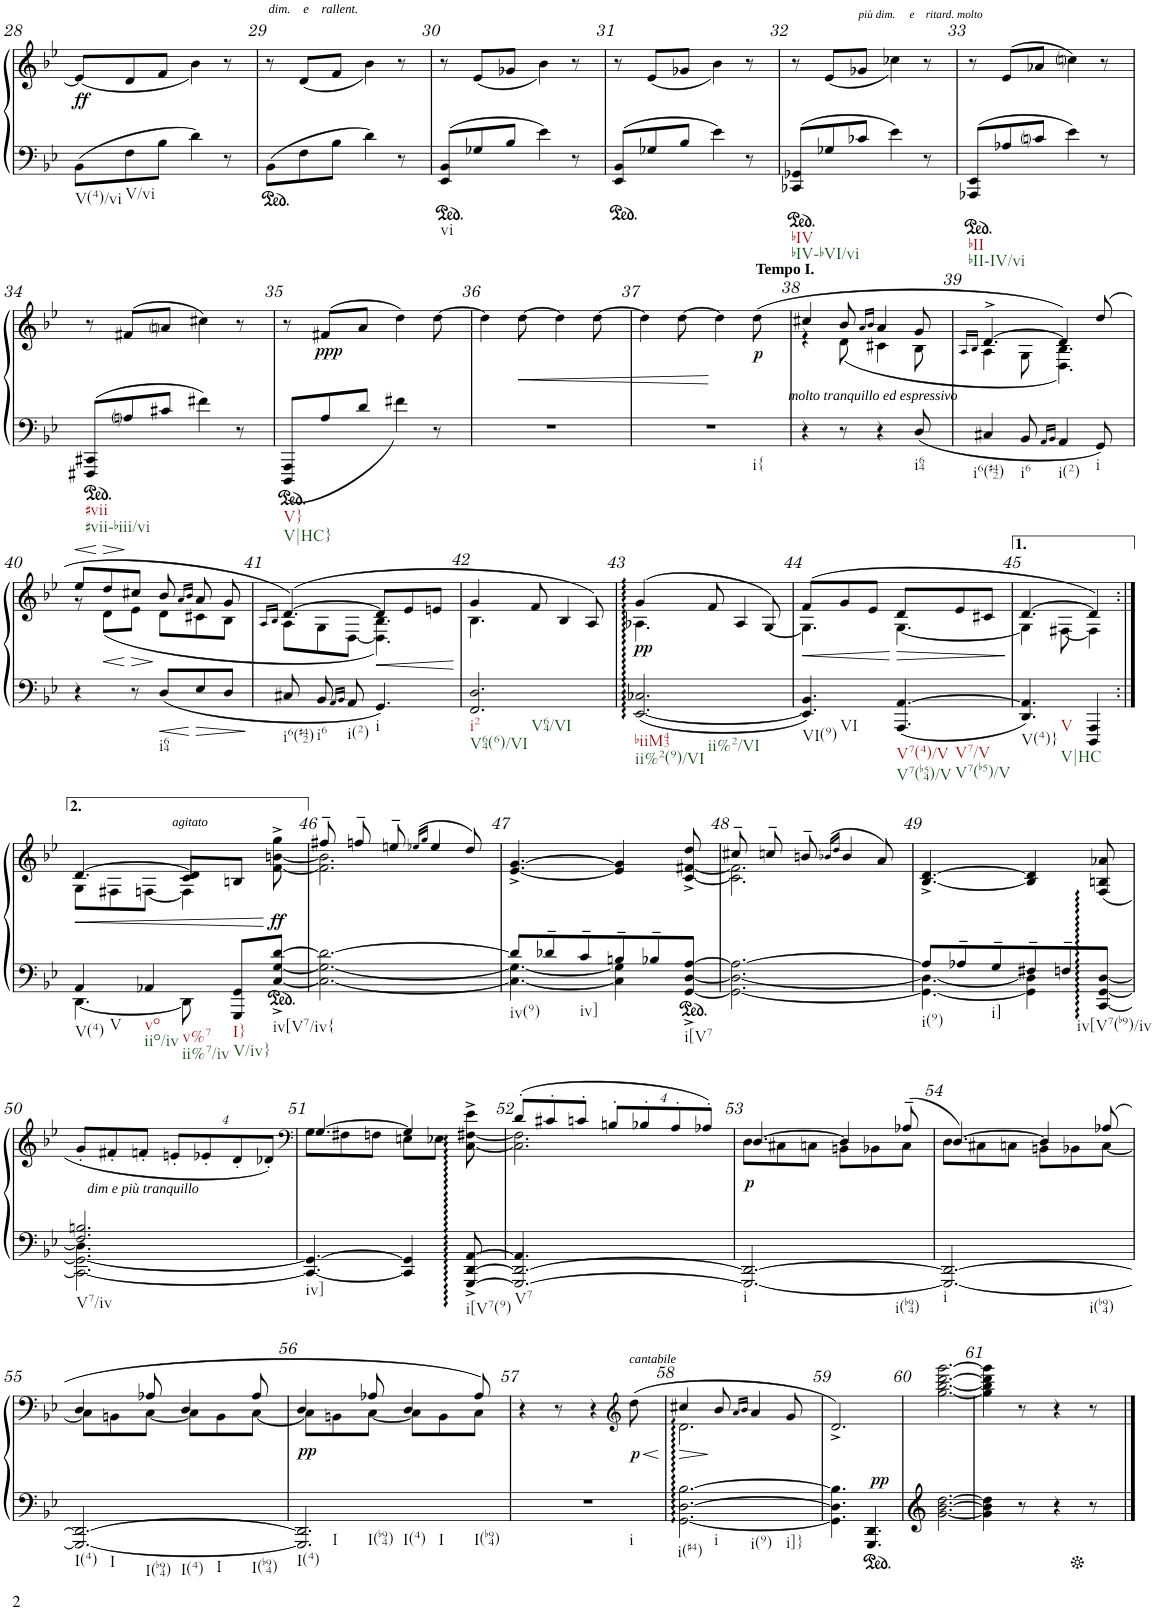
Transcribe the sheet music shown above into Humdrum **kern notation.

**kern	**kern	**dynam
*part1	*part1	*part1
*staff2	*staff1	*staff1/2
*I"Midi_1	*	*
!!LO:PB:g=z
*clefF4	*clefG2	*
*k[b-e-]	*k[b-e-]	*
*B-:	*B-:	*
*M6/8	*M6/8	*
=28	=28	=28
!LO:TX:b:t=V(4)/vi	!	!
!	!	!LO:DY:b
8BB-\L	(<8e-/L]	ff
!LO:TX:b:t=V/vi	!	!
8F\	8d/	.
8B-\J	8f/J	.
4d\	4b-\)	.
8r	8r	.
=29	=29	=29
8BB-\L	8r	.
!	!LO:TX:a:i:t=dim.    e    rallent.	!
8F\	(<8d/L	.
8B-\J	8f/J	.
4d\	4b-\)	.
8r	8r	.
=30	=30	=30
!LO:TX:b:t=vi	!	!
8EE-/ 8BB-/L	8r	.
8G-X/	(<8e-/L	.
8B-/J	8g-X/J	.
4e-\	4b-\)	.
8r	8r	.
=31	=31	=31
8EE-/ 8BB-/L	8r	.
8G-X/	(<8e-/L	.
8B-/J	8g-X/J	.
4e-\	4b-\)	.
8r	8r	.
=32	=32	=32
!LO:TX:b:t=bIV	!	!
!LO:TX:b:t=bIV-bVI/vi	!	!
8CC-X/ 8GG-X/L	8r	.
8G-X/	(<8e-/L	.
!	!LO:TX:a:i:t=più dim.     e    ritard. molto	!
8c-X/J	8g-X/J	.
4e-\	4cc-X\)	.
8r	8r	.
=33	=33	=33
!LO:TX:b:t=bII	!	!
!LO:TX:b:t=bII-IV/vi	!	!
8AAA-X/ 8EE-/L	8r	.
8A-X/	(8e-/L	.
8cni/J	8a-X/J	.
4e-\	4ccni\)	.
8r	8r	.
!!LO:LB:g=z
=34	=34	=34
*	*^	*
!LO:TX:b:t=#vii	!	!	!
!LO:TX:b:t=#vii-biii/vi	!	!	!
8FFF#X/ 8CC#X/L	8r	2ryy	.
8Ani/	(>8f#X/L	.	.
8c#X/J	8ani/J	.	.
4f#X\	4cc#X\)	.	.
.	.	4ryy	.
8r	8r	.	.
=35	=35	=35	=35
!LO:TX:b:t=V}	!	!	!
!LO:TX:b:t=V|HC}	!	!	!
8DDD/ 8AAA/L	8r	2ryy	.
!	!	!	!LO:DY:b
8A/	(>8f#X/L	.	ppp
8d/J	8a/J	.	.
4f#X\	4dd\)	.	.
.	.	4ryy	.
8r	[8dd\	.	.
=36	=36	=36	=36
2.r	4dd\]	2ryy	.
!	!	!	!LO:HP:b
.	[8dd\	.	<
.	4dd\]	.	.
.	.	4ryy	.
.	[8dd\	.	.
=37	=37	=37	=37
!LO:TX:b:t=i{	!	!	!
2.r	4dd\]	2ryy	.
.	[8dd\	.	.
.	4dd\]	.	[
.	.	4ryy	.
!	!LO:TX:a:B:t=Tempo I.	!	!
!	!	!	!LO:DY:b
.	(>8dd\	.	p
=38	=38	=38	=38
!LO:TX:a:i:t=molto tranquillo ed espressivo	!	!	!
4r	4cc#X/	4r	.
8r	8b-/	(8d\	.
.	16qa/LL	.	.
.	16qb-/JJ	.	.
4r	4a/	4c#X\	.
!LO:TX:b:t=i64	!	!	!
8D/	8g/	8B-\	.
=39	=39	=39	=39
.	16qA/LL	.	.
.	16qB-/JJ	.	.
!LO:TX:b:t=i6(#42)	!	!	!
4C#X/	[4.d^/	4A\	.
!LO:TX:b:t=i6	!	!	!
8BB-/	.	8G\	.
16qAA/LL	.	.	.
16qBB-/JJ	.	.	.
!LO:TX:b:t=i(2)	!	!	!
4AA/	4d/])	4.D\ 4.B-\)	.
!LO:TX:b:t=i	!	!	!
8GG/	(8dd/	.	.
!!LO:LB:g=z	!!
=40	=40	=40	=40
!	!	!	!LO:HP:b
4r	8ee-/L	8r	<
!	!	!	!LO:HP:n=1:b
!	!	!	!LO:HP:n=1:b
.	8dd/	(8d\L	[ > <
!	!	!	!LO:HP:n=1:b
8r	8cc#X/J	8e-\J	] >
!LO:TX:b:t=i64	!	!	!
8D/L	8b-/	8d\L	[
.	16qa/LL	.	.
.	16qb-/JJ	.	.
8E-/	8a/	8c#X\	]
8D/J	8g/	8B-\J	.
=41	=41	=41	=41
.	16qA/LL	.	.
.	16qB-/JJ	.	.
!LO:TX:b:t=i6(#42)	!	!	!
8C#X/	([4.d/)	8A\L	.
!LO:TX:b:t=i6	!	!	!
8BB-/	.	8G\	.
16qAA/LL	.	.	.
16qBB-/JJ	.	.	.
!LO:TX:b:t=i(2)	!	!	!
8AA/	.	[8D\J	.
!LO:TX:b:t=i	!	!	!
!	!	!	!LO:HP:b
4.GG/	8d/L]	4.D\] 4.B-\)	<
.	8e-/	.	.
.	8en/J	.	.
*	*v	*v	*
.	.	[
=42	=42	=42
*	*^	*
!LO:TX:b:t=i2	!	!	!
!LO:TX:b:t=V64(6)/VI	!	!	!
!LO:TX:b:t=V64/VI	!	!	!
2.FF/ 2.D/	4g/	4.B-\	.
.	8f/	.	.
.	4B-/	8ryy	.
.	.	4ryy	.
.	8A/)	.	.
=43	=43	=43	=43
!LO:TX:b:t=biiM43	!	!	!
!LO:TX:b:t=ii%2(9)/VI	!	!	!
!LO:TX:b:t=ii%2/VI	!	!	!
!	!	!	!LO:DY:b
[2.EE-/ 2.C-X/	(>4g/	4.A-X\	pp
.	8f/	.	.
.	4A-/	8ryy	.
.	.	4ryy	.
.	[8G/)	.	.
=44	=44	=44	=44
!LO:TX:b:t=VI(9)	!	!	!
!LO:TX:b:t=VI	!	!	!
!	!	!	!LO:HP:b
4.EE-/] 4.BB-/	(8f/L	4.G\]	<
.	8g/	.	.
.	8e-/J	.	.
!LO:TX:b:t=V7(4)/V	!	!	!
!LO:TX:b:t=V7(b54)/V	!	!	!
!LO:TX:b:t=V7/V	!	!	!
!LO:TX:b:t=V7(b5)/V	!	!	!
!	!	!	!LO:HP:n=1:b
4.AAA/ [4.AA/	8d/L	[4.G\	[ >
.	8e-/	.	.
.	8c#X/J	.	.
*	*v	*v	*
.	.	]
=45	=45	=45
*	*^	*
!LO:TX:b:t=V(4)}	!	!	!
!LO:TX:b:t=V	!	!	!
!LO:TX:b:t=V|HC	!	!	!
4.DD/ 4.AA/]	[4.d/	4G\]	.
.	.	[8F#X\	.
4DDD/ 4AAA/	4d/])	4F#\]	.
!!LO:LB:g=z
=45X2:|!	=45X2:|!	=45X2:|!	=45X2:|!
*^	*	*	*
!LO:TX:b:t=V(4)	!	!	!	!
!LO:TX:b:t=V	!	!	!	!
!	!	!	!	!LO:HP:b
*	*	*	*^	*
4AA/	[4.DD\	[4.d/	8G\L	4ryy	<
.	.	.	8F#X\	.	.
!LO:TX:b:t=vo	!	!	!	!	!
!LO:TX:b:t=iio/iv	!	!	!	!	!
!LO:TX:b:t=v%7	!	!	!	!	!
!LO:TX:b:t=ii%7/iv	!	!	!	!	!
4AA-X/	.	.	[8Fn\J	8ryy	.
!	!	!LO:TX:a:i:t=agitato	!	!	!
.	8DD\]	4d/]	4F\]	8c/L	.
!LO:TX:b:t=I}	!	!	!	!	!
!LO:TX:b:t=V/iv}	!	!	!	!	!
8GGG/ 8GG/L	4ryy	.	.	8Bn/J	.
!LO:TX:b:t=iv[V7/iv{	!	!	!	!	!
!	!	!	!	!	!LO:DY:n=1:b
[8C/^ [8G/^ [8d/^J	.	[8f\^> [8bn\^> 8gg\^>	8ryy	8ryy	[ ff
=46	=46	=46	=46	=46	=46
2.C\_ 2.G\_ 2.d\_	2ryy	8ff#X~/	2.f\] 2.b\]	2ryy	.
.	.	8ffn~/	.	.	.
.	.	8een~/	.	.	.
.	.	(>16qee-X/LL	.	.	.
.	.	16qgg/JJ	.	.	.
.	.	4ee-/	.	.	.
.	4ryy	.	.	4ryy	.
.	.	8dd/)	.	.	.
=47	=47	=47	=47	=47	=47
!LO:TX:b:t=iv(9)	!	!	!	!	!
8d/L]	4.C\_ 4.G\_	[<4.e-/^ [4.g/^	2ryy	2ryy	.
8d-X~/	.	.	.	.	.
!LO:TX:b:t=iv]	!	!	!	!	!
8c~/	.	.	.	.	.
8Bn~/	4C\] 4G\]	4e-/] 4g/]	.	.	.
8B-X~/	.	.	4ryy	4ryy	.
!LO:TX:b:t=i[V7	!	!	!	!	!
[8GG/^ [8D/^ [8A/^J	8ryy	[8c/^ [8f#X/^ 8dd/^	.	.	.
=48	=48	=48	=48	=48	=48
2.GG\_ 2.D\_ 2.A\_	2ryy	8cc#X~/	2.c\] 2.f#\]	2ryy	.
.	.	8ccn~/	.	.	.
.	.	8bn~/	.	.	.
.	.	(>16qb-X/LL	.	.	.
.	.	16qdd/JJ	.	.	.
.	.	4b-/	.	.	.
.	4ryy	.	.	4ryy	.
.	.	8a/)	.	.	.
=49	=49	=49	=49	=49	=49
!LO:TX:b:t=i(9)	!	!	!	!	!
8A/L]	4.GG\_ 4.D\_	[<4.B-/^ [4.d/^	2ryy	2ryy	.
8A-X~/	.	.	.	.	.
!LO:TX:b:t=i]	!	!	!	!	!
8G~/	.	.	.	.	.
8F#X~/	4GG\] 4D\]	4B-/] 4d/]	.	.	.
8Fn~/	.	.	4ryy	4ryy	.
!LO:TX:b:t=iv[V7(b9)/iv	!	!	!	!	!
[8CC/ [8GG/ [8D/J	8ryy	(8F/ 8Bn/ 8a-X/	.	.	.
*	*	*	*v	*v	*
!!LO:LB:g=z
=50	=50	=50	=50	=50
*	*^	*	*	*
!LO:TX:a:i:t=dim e più tranquillo	!	!	!	!	!
!LO:TX:b:t=V7/iv	!	!	!	!	!
2.F/ 2.Bn/	4.D\]	2.CC\_ 2.GG\_	8g'/L	2ryy	.
.	.	.	8f#X'/	.	.
.	.	.	8fn'/J	.	.
*	*	*	*Xbrackettup	*	*
.	8ryy	.	32%3en'/L	.	.
.	.	.	32%3e-X'/	.	.
.	4ryy	.	.	4ryy	.
.	.	.	32%3d'/	.	.
.	.	.	32%3d-X'/J)	.	.
=51	=51	=51	=51	=51	=51
*	*	*	*clefF4	*	*
!LO:TX:b:t=iv]	!	!	!	!	!
4.CC/_ 4.GG/_	2ryy	2ryy	[4.G/	8G\L	.
.	.	.	.	8F#X\	.
.	.	.	.	8Fn\J	.
4CC/] 4GG/]	.	.	4G/]	8En\L	.
.	4ryy	4ryy	.	8E-X\J	.
!LO:TX:b:t=i[V7(9)	!	!	!	!	!
[8GGG/^ [8DD/^ [8AA/^	.	.	[8C\^ [8F#X\^ 8e-\^	8ryy	.
=52	=52	=52	=52	=52	=52
!LO:TX:b:t=V7	!	!	!	!	!
2.GGG/_ 2.DD/_	4.AA/]	2ryy	(>8d'/L	2.C\] 2.F#\]	.
.	.	.	8c#X'/	.	.
.	.	.	8cn'/J	.	.
.	8ryy	.	32%3Bn'/L	.	.
.	.	.	32%3B-X'/	.	.
.	4ryy	4ryy	.	.	.
.	.	.	32%3A'/	.	.
.	.	.	32%3A-X'/J)	.	.
=53	=53	=53	=53	=53	=53
!LO:TX:b:t=i	!	!	!	!	!
!LO:TX:b:t=i(b94)	!	!	!	!	!
!	!	!	!	!	!LO:DY:b
2.GGG/_ 2.DD/_	2ryy	2ryy	[4.D/	8D\L	p
.	.	.	.	8C#X\	.
.	.	.	.	8Cn\J	.
.	.	.	4D/]	8BBn\L	.
.	4ryy	4ryy	.	8BB-X\	.
.	.	.	(8A-X~/	8C\J	.
=54	=54	=54	=54	=54	=54
!LO:TX:b:t=i	!	!	!	!	!
!LO:TX:b:t=i(b94)	!	!	!	!	!
2.GGG/_ 2.DD/_	2ryy	2ryy	[4.D/)	8D\L	.
.	.	.	.	8C#X\	.
.	.	.	.	8Cn\J	.
.	.	.	4D/]	8BBn\L	.
.	4ryy	4ryy	.	8BB-X\	.
.	.	.	(8A-X/	[8C\J	.
*v	*v	*v	*	*	*
!!LO:LB:g=z	!!
=55	=55	=55	=55
!LO:TX:b:t=I(4)	!	!	!
!LO:TX:b:t=I	!	!	!
!LO:TX:b:t=I(b94)	!	!	!
!LO:TX:b:t=I(4)	!	!	!
!LO:TX:b:t=I	!	!	!
!LO:TX:b:t=I(b94)	!	!	!
2.GGG/_ 2.DD/_	4D/	8C\L]	.
.	.	8BBn\	.
.	8A-X/	[8C\J	.
.	4D/	8C\L]	.
.	.	8BB\	.
.	8A-/	[8C\J	.
=56	=56	=56	=56
!LO:TX:b:t=I(4)	!	!	!
!LO:TX:b:t=I	!	!	!
!LO:TX:b:t=I(b94)	!	!	!
!LO:TX:b:t=I(4)	!	!	!
!LO:TX:b:t=I	!	!	!
!LO:TX:b:t=I(b94)	!	!	!
!	!	!	!LO:DY:b
2.GGG/] 2.DD/]	4D/	8C\L]	pp
.	.	8BBn\	.
.	8A-X/	[8C\J	.
.	4D/	8C\L]	.
.	.	8BB\	.
.	8A-/)	8C\J	.
=57	=57	=57	=57
!LO:TX:b:t=i	!	!	!
2.r	4r	2ryy	.
.	8r	.	.
.	4r	.	.
.	.	8ryy	.
*	*clefG2	*	*
!	!LO:TX:a:i:t=cantabile	!	!
!	!	!	!LO:HP:b
!	!	!	!LO:DY:n=1:b
.	(>8dd\	8ryy	< p
*	*v	*v	*
.	.	[
=58	=58	=58
!LO:TX:b:t=i(#4)	!	!
!LO:TX:b:t=i	!	!
!LO:TX:b:t=i(9)	!	!
!LO:TX:b:t=i]}	!	!
!	!	!LO:HP:b
*	*^	*
[2.GG\ [2.D\ [2.B-\	4cc#X/	2.d\	>
.	8b-/	.	]
.	16qa/LL	.	.
.	16qb-/JJ	.	.
.	4a/	.	.
.	8g/	.	.
=59	=59	=59	=59
4.GG\] 4.D\] 4.B-\]	2.d^/)	2ryy	.
!	!	!	!LO:DY:a=2
4.GGG/ 4.DD/	.	.	pp
.	.	4ryy	.
=60	=60	=60	=60
[2.g\ [2.b-\ [2.dd\	[2.gg\ [2.bb-\ [2.ddd\ [2.ggg\	2ryy	.
.	.	4ryy	.
=61	=61	=61	=61
4g\] 4b-\] 4dd\]	4gg\] 4bb-\] 4ddd\] 4ggg\]	2ryy	.
8r	8r	.	.
4r	4r	.	.
.	.	4ryy	.
8r	8r	.	.
*	*v	*v	*
==	==	==
*-	*-	*-
